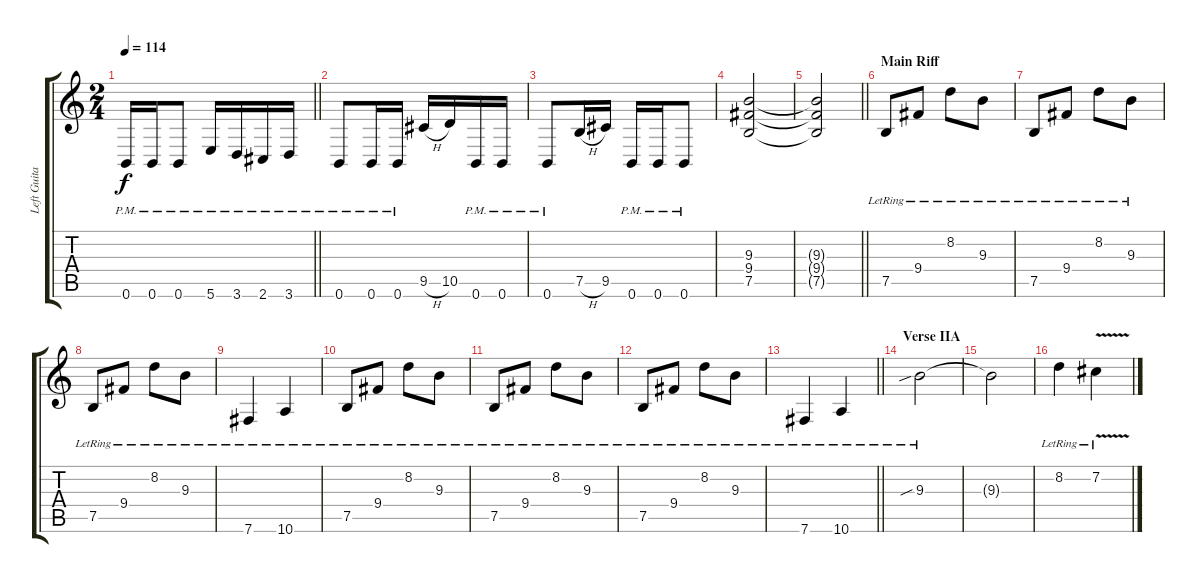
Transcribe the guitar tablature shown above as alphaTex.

\track ("Left Guitar" "Left Guita") {instrument electricguitarclean}
\staff {score tabs}
\tuning (B3 Gb3 D3 A2 E2 B1) {hide}
\ts (2 4)
\tempo 114
\clef g2
\barLineRight lightlight
\ks c
0.6{pm}.16{dy f} 0.6{pm}.16 0.6{pm}.8 5.6{pm}.16 3.6{pm}.16 2.6{pm}.16 3.6{pm}.16 |
\section ("" "")
0.6{pm}.8 0.6{pm}.16 0.6{pm}.16 9.5{h}.16 10.5.16 0.6{pm}.16 0.6{pm}.16 |
0.6{pm}.8 7.5{h}.16 9.5.16 0.6{pm}.16 0.6{pm}.16 0.6{pm}.8 |
(9.3 9.4 7.5).2 |
\barLineRight lightlight
(9.3{t} 9.4{t} 7.5{t}).2 |
\section ("" "Main Riff")
7.5{lr}.8{instrument electricguitarclean} 9.4{lr}.8 8.2{lr}.8 9.3{lr}.8 |
7.5{lr}.8 9.4{lr}.8 8.2{lr}.8 9.3{lr}.8 |
7.5{lr}.8 9.4{lr}.8 8.2{lr}.8 9.3{lr}.8 |
7.6{lr}.4 10.6{lr}.4 |
7.5{lr}.8 9.4{lr}.8 8.2{lr}.8 9.3{lr}.8 |
7.5{lr}.8 9.4{lr}.8 8.2{lr}.8 9.3{lr}.8 |
7.5{lr}.8 9.4{lr}.8 8.2{lr}.8 9.3{lr}.8 |
\barLineRight lightlight
7.6{lr}.4 10.6{lr}.4 |
\section ("" "Verse IIA")
9.3{sib lr}.2 |
9.3{t}.2 |
8.2{lr}.4 7.2{v lr}.4
